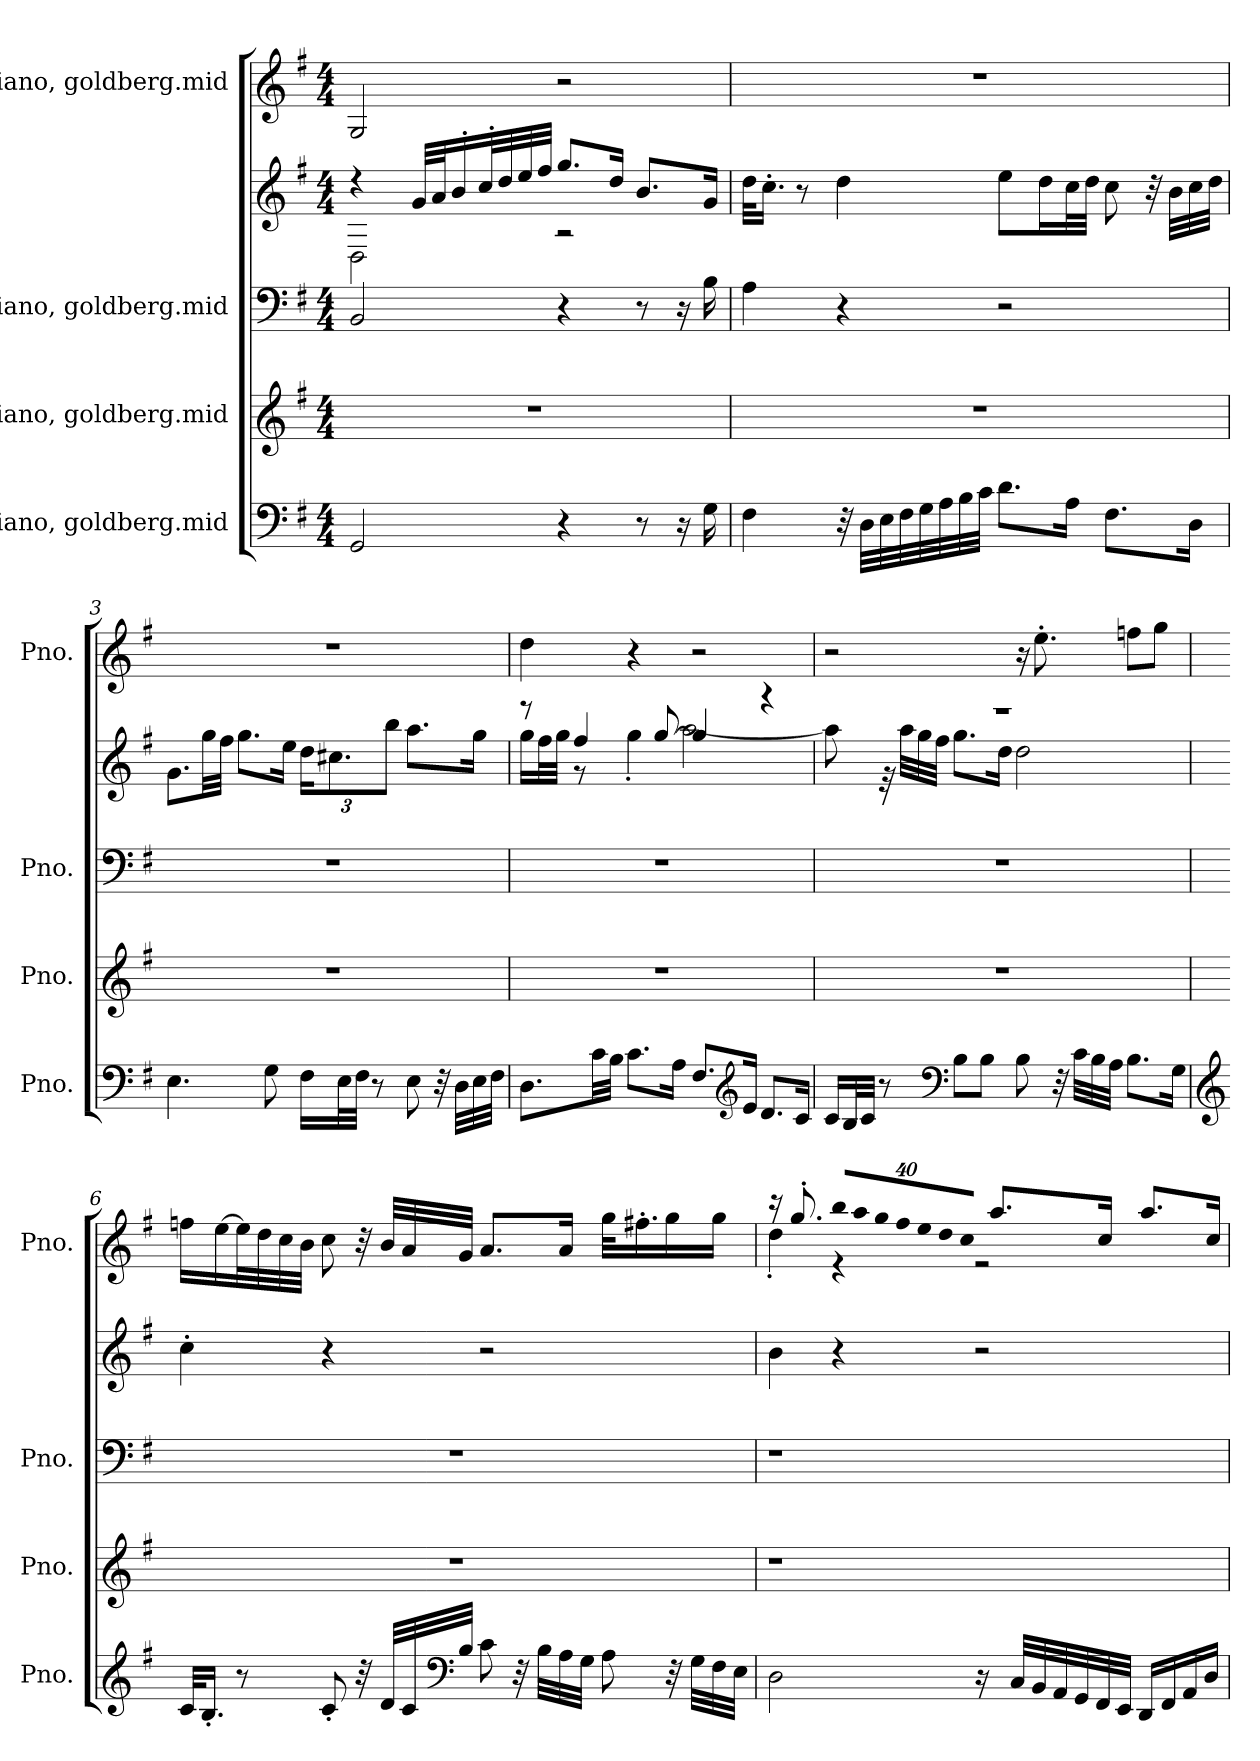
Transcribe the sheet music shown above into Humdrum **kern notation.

**kern	**kern	**kern	**kern	**kern
*part4	*part3	*part2	*part2	*part1
*staff5	*staff4	*staff3	*staff2	*staff1
*I"Piano, goldberg.mid	*I"Piano, goldberg.mid	*I"Piano, goldberg.mid	*	*I"Piano, goldberg.mid
*I'Pno.	*I'Pno.	*I'Pno.	*	*I'Pno.
*clefF4	*clefG2	*clefF4	*clefG2	*clefG2
*k[f#]	*k[f#]	*k[f#]	*k[f#]	*k[f#]
*M4/4	*M4/4	*M4/4	*M4/4	*M4/4
*MM120	*MM120	*MM120	*MM120	*MM120
=1	=1	=1	=1	=1
*	*	*	*^	*
2GG/	1r	2BB/	4r	2D\	2G/
.	.	.	32g/LLL	.	.
.	.	.	32a/J	.	.
.	.	.	16b'/	.	.
.	.	.	32cc'/L	.	.
.	.	.	32dd/	.	.
.	.	.	32ee/	.	.
.	.	.	32ff#/JJJ	.	.
4r	.	4r	8.gg/L	2r	2r
.	.	.	16dd/Jk	.	.
8r	.	8r	8.b/L	.	.
16r	.	16r	.	.	.
16G\	.	16B\	16g/Jk	.	.
*	*	*	*v	*v	*
=2	=2	=2	=2	=2
4F#\	1r	4A\	32dd\KLL	1r
.	.	.	16.cc'\JJ	.
.	.	.	8r	.
32r	.	4r	4dd\	.
32D\LLL	.	.	.	.
32E\	.	.	.	.
32F#\	.	.	.	.
32G\	.	.	.	.
32A\	.	.	.	.
32B\	.	.	.	.
32c\JJJ	.	.	.	.
8.d\L	.	2r	8ee\L	.
.	.	.	16dd\L	.
16A\Jk	.	.	32cc\L	.
.	.	.	32dd\JJJ	.
8.F#\L	.	.	8cc\	.
.	.	.	32r	.
.	.	.	32b\LLL	.
16D\Jk	.	.	32cc\	.
.	.	.	32dd\JJJ	.
!!LO:LB:g=z
=3	=3	=3	=3	=3
4.E\	1r	1r	8.g\L	1r
.	.	.	32gg\LL	.
.	.	.	32ff#\JJJ	.
.	.	.	8.gg\L	.
8G\	.	.	.	.
.	.	.	16ee\Jk	.
*	*	*	*Xbrackettup	*
16F#\LL	.	.	24dd\KL	.
.	.	.	12.cc#X\	.
32E\L	.	.	.	.
32F#\JJJ	.	.	.	.
8r	.	.	.	.
.	.	.	12bb\J	.
8E\	.	.	8.aa\L	.
32r	.	.	.	.
32D\LLL	.	.	.	.
32E\	.	.	16gg\Jk	.
32F#\JJJ	.	.	.	.
=4	=4	=4	=4	=4
*	*	*	*^	*
8.D\L	1r	1r	8r	16gg\LL	4dd\
.	.	.	.	32ff#\L	.
.	.	.	.	32gg\JJJ	.
.	.	.	4ff#/	8r	.
32c\LL	.	.	.	.	.
32B\JJJ	.	.	.	.	.
8.c\L	.	.	.	4gg'\	4r
.	.	.	[8gg/	.	.
16A\Jk	.	.	.	.	.
8.F#/L	.	.	4gg/]	[2aa\	2r
*clefG2	*	*	*	*	*
16e/Jk	.	.	.	.	.
8.d/L	.	.	4r	.	.
16c/Jk	.	.	.	.	.
!!LO:PB:g=z
=5	=5	=5	=5	=5	=5
16c/LL	1r	1r	1r	8aa\]	2r
32B/L	.	.	.	.	.
32c/JJJ	.	.	.	.	.
8r	.	.	.	32r	.
.	.	.	.	32aa\LLL	.
.	.	.	.	32gg\	.
.	.	.	.	32ff#\JJJ	.
*clefF4	*	*	*	*	*
8B\L	.	.	.	8.gg\L	.
8B\J	.	.	.	.	.
.	.	.	.	16dd\Jk	.
8B\	.	.	.	2dd\	16r
.	.	.	.	.	8.ee'\
32r	.	.	.	.	.
32c\LLL	.	.	.	.	.
32B\	.	.	.	.	.
32A\JJJ	.	.	.	.	.
8.B\L	.	.	.	.	8ffn\L
.	.	.	.	.	8gg\J
16G\Jk	.	.	.	.	.
*	*	*	*v	*v	*
!!LO:LB:g=z
=6	=6	=6	=6	=6
*clefG2	*	*	*	*
32c/KLL	1r	1r	4cc'\	16ffn\LL
16.B'/JJ	.	.	.	.
.	.	.	.	[16ee\
8r	.	.	.	32ee\L]
.	.	.	.	32dd\
.	.	.	.	32cc\
.	.	.	.	32b\JJJ
8c'/	.	.	4r	8cc\
32r	.	.	.	32r
32d/LLL	.	.	.	32b/LLL
32c/	.	.	.	32a/
*clefF4	*	*	*	*
32B/JJJ	.	.	.	32g/JJJ
8c\	.	.	2r	8.a/L
32r	.	.	.	.
32B\LLL	.	.	.	.
32A\	.	.	.	16a/Jk
32G\JJJ	.	.	.	.
8A\	.	.	.	32gg\KLL
.	.	.	.	16.ff#X'\
32r	.	.	.	16gg\
32G\LLL	.	.	.	.
32F#\	.	.	.	16gg\JJ
32E\JJJ	.	.	.	.
!!LO:PB:g=z
=7	=7	=7	=7	=7
*	*	*	*	*^
2D\	1r	1r	4b\	16r	4dd'\
.	.	.	.	8.gg'/	.
*	*	*	*	*Xbrackettup	*
!	!	!	!	!LO:N:vis=32	!
.	.	.	4r	640%23bb/LLL	4r
!	!	!	!	!LO:N:vis=32	!
.	.	.	.	640%23aa/	.
!	!	!	!	!LO:N:vis=32	!
.	.	.	.	640%23gg/	.
!	!	!	!	!LO:N:vis=32	!
.	.	.	.	640%23ff#/	.
!	!	!	!	!LO:N:vis=32	!
.	.	.	.	640%23ee/	.
!	!	!	!	!LO:N:vis=32	!
.	.	.	.	640%23dd/	.
!	!	!	!	!LO:N:vis=32	!
.	.	.	.	640%23cc/JJJ	.
16r	.	.	2r	.	2r
.	.	.	.	8.aa/L	.
32C/LLL	.	.	.	.	.
32BB/	.	.	.	.	.
32AA/	.	.	.	.	.
32GG/	.	.	.	.	.
32FF#/	.	.	.	.	.
.	.	.	.	16cc/Jk	.
32EE/JJJ	.	.	.	.	.
16DD/LL	.	.	.	.	.
.	.	.	.	8.aa/L	.
16FF#/	.	.	.	.	.
16AA/	.	.	.	.	.
16D/JJ	.	.	.	.	.
.	.	.	.	16cc/Jk	.
640ryy	640ryy	640ryy	640ryy	.	640ryy
*	*	*	*	*v	*v
=	=	=	=	=
*-	*-	*-	*-	*-
